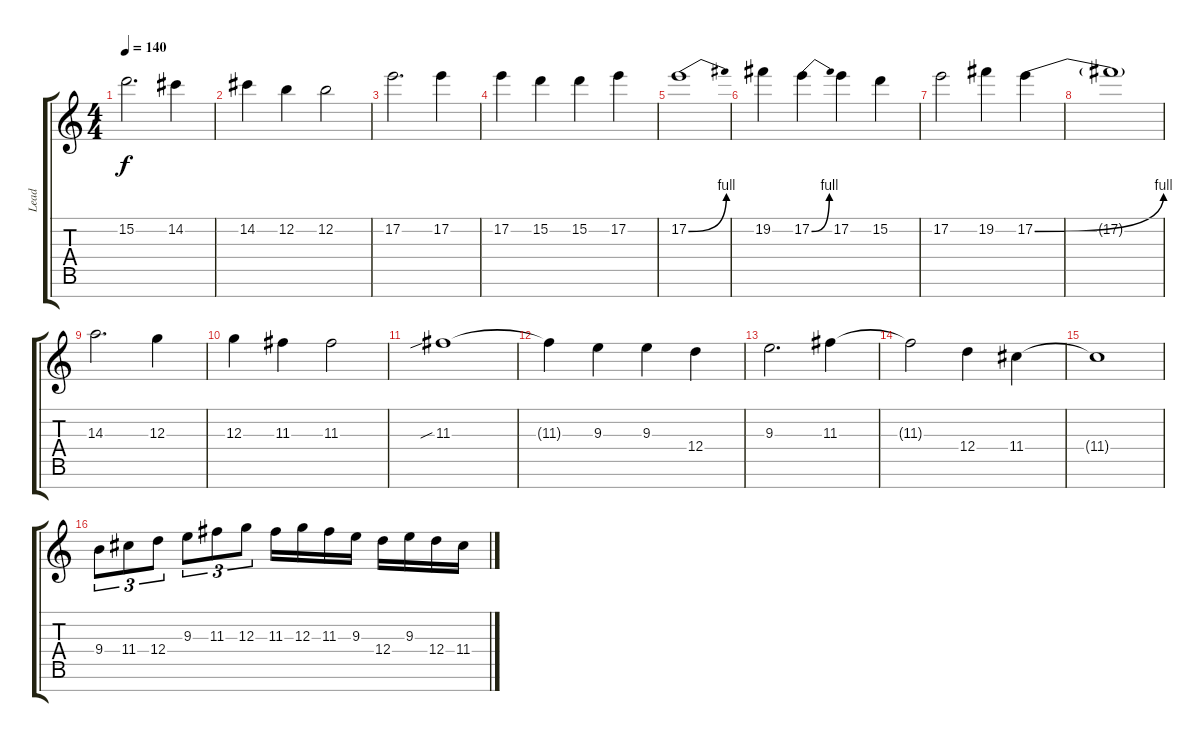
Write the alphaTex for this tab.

\track ("Lead" "Lead") {instrument distortionguitar}
\staff {score tabs}
\tuning (E4 B3 G3 D3 A2 E2 B1) {hide}
\ts (4 4)
\tempo 140
\clef g2
\ks c
15.2.2{d dy f} 14.2.4 |
14.2.4 12.2.4 12.2.2 |
17.2.2{d} 17.2.4 |
17.2.4 15.2.4 15.2.4 17.2.4 |
17.2{be (bend 0 0 60 4)}.1 |
19.2.4 17.2{be (bend 0 0 60 4)}.4 17.2.4 15.2.4 |
17.2.2 19.2.4 17.2{be (bend 0 0 60 4)}.4 |
17.2{t}.1 |
14.3.2{d} 12.3.4 |
12.3.4 11.3.4 11.3.2 |
11.3{sib}.1 |
11.3{t}.4 9.3.4 9.3.4 12.4.4 |
9.3.2{d} 11.3.4 |
11.3{t}.2 12.4.4 11.4.4 |
11.4{t}.1 |
9.4.8{tu (3 2)} 11.4.8{tu (3 2)} 12.4.8{tu (3 2)} 9.3.8{tu (3 2)} 11.3.8{tu (3 2)} 12.3.8{tu (3 2)} 11.3.16 12.3.16 11.3.16 9.3.16 12.4.16 9.3.16 12.4.16 11.4.16
